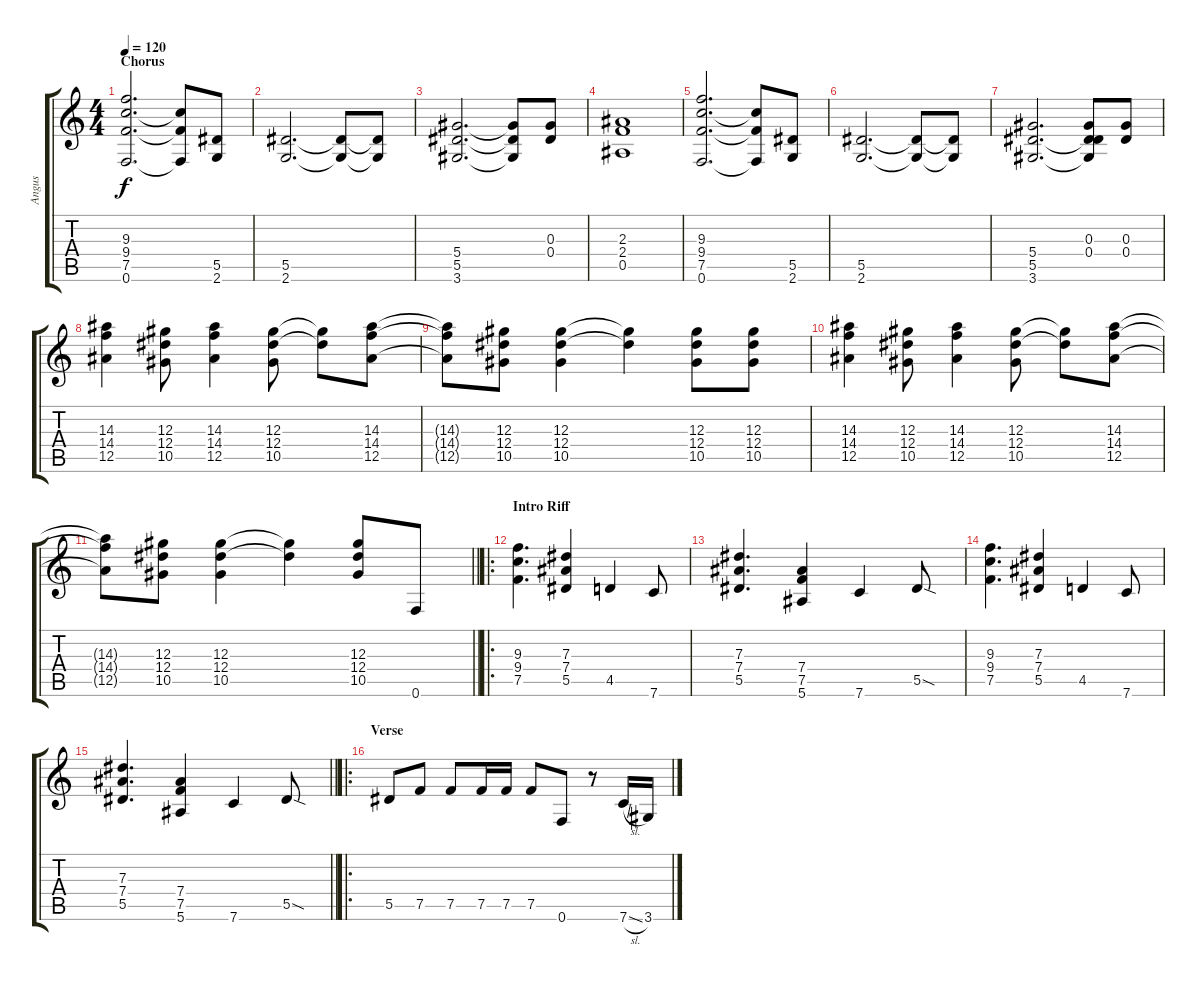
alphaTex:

\track ("Angus" "Angus") {instrument overdrivenguitar}
\staff {score tabs}
\tuning (F4 C4 Ab3 Eb3 Bb2 F2) {hide}
\ts (4 4)
\section ("" "Chorus")
\tempo 120
\clef g2
\ks c
(9.3 9.4 7.5 0.6).2{d dy f} (9.4{t} 7.5{t} 0.6{t}).8 (5.5 2.6).8 |
(5.5 2.6).2{d} (5.5{t} 2.6{t}).8 (5.5{t} 2.6{t}).8 |
(5.4 5.5 3.6).2{d} (5.4{t} 5.5{t} 3.6{t}).8 (0.3 0.4).8 |
(2.3 2.4 0.5).1 |
(9.3 9.4 7.5 0.6).2{d} (9.4{t} 7.5{t} 0.6{t}).8 (5.5 2.6).8 |
(5.5 2.6).2{d} (5.5{t} 2.6{t}).8 (5.5{t} 2.6{t}).8 |
(5.4 5.5 3.6).2{d} (0.3 0.4 5.5{t} 3.6{t}).8 (0.3 0.4).8 |
(14.3 14.4 12.5).4 (12.3 12.4 10.5).8 (14.3 14.4 12.5).4 (12.3 12.4 10.5).8 (12.3{t} 12.4{t}).8 (14.3 14.4 12.5).8 |
(14.3{t} 14.4{t} 12.5{t}).8 (12.3 12.4 10.5).8 (12.3 12.4 10.5).4 (12.3{t} 12.4{t}).4 (12.3 12.4 10.5).8 (12.3 12.4 10.5).8 |
(14.3 14.4 12.5).4 (12.3 12.4 10.5).8 (14.3 14.4 12.5).4 (12.3 12.4 10.5).8 (12.3{t} 12.4{t}).8 (14.3 14.4 12.5).8 |
\barLineRight lightlight
(14.3{t} 14.4{t} 12.5{t}).8 (12.3 12.4 10.5).8 (12.3 12.4 10.5).4 (12.3{t} 12.4{t}).4 (12.3 12.4 10.5).8 0.6.8 |
\ro
\section ("" "Intro Riff")
(9.3 9.4 7.5).4{d} (7.3 7.4 5.5).4 4.5.4 7.6.8 |
(7.3 7.4 5.5).4{d} (7.4 7.5 5.6).4 7.6.4 5.5{sod}.8 |
(9.3 9.4 7.5).4{d} (7.3 7.4 5.5).4 4.5.4 7.6.8 |
\barLineRight lightlight
(7.3 7.4 5.5).4{d} (7.4 7.5 5.6).4 7.6.4 5.5{sod}.8 |
\ro
\section ("" "Verse")
5.5.8 7.5.8 7.5.8 7.5.16 7.5.16 7.5.8 0.6.8 r.8 7.6{sl}.16 3.6.16
